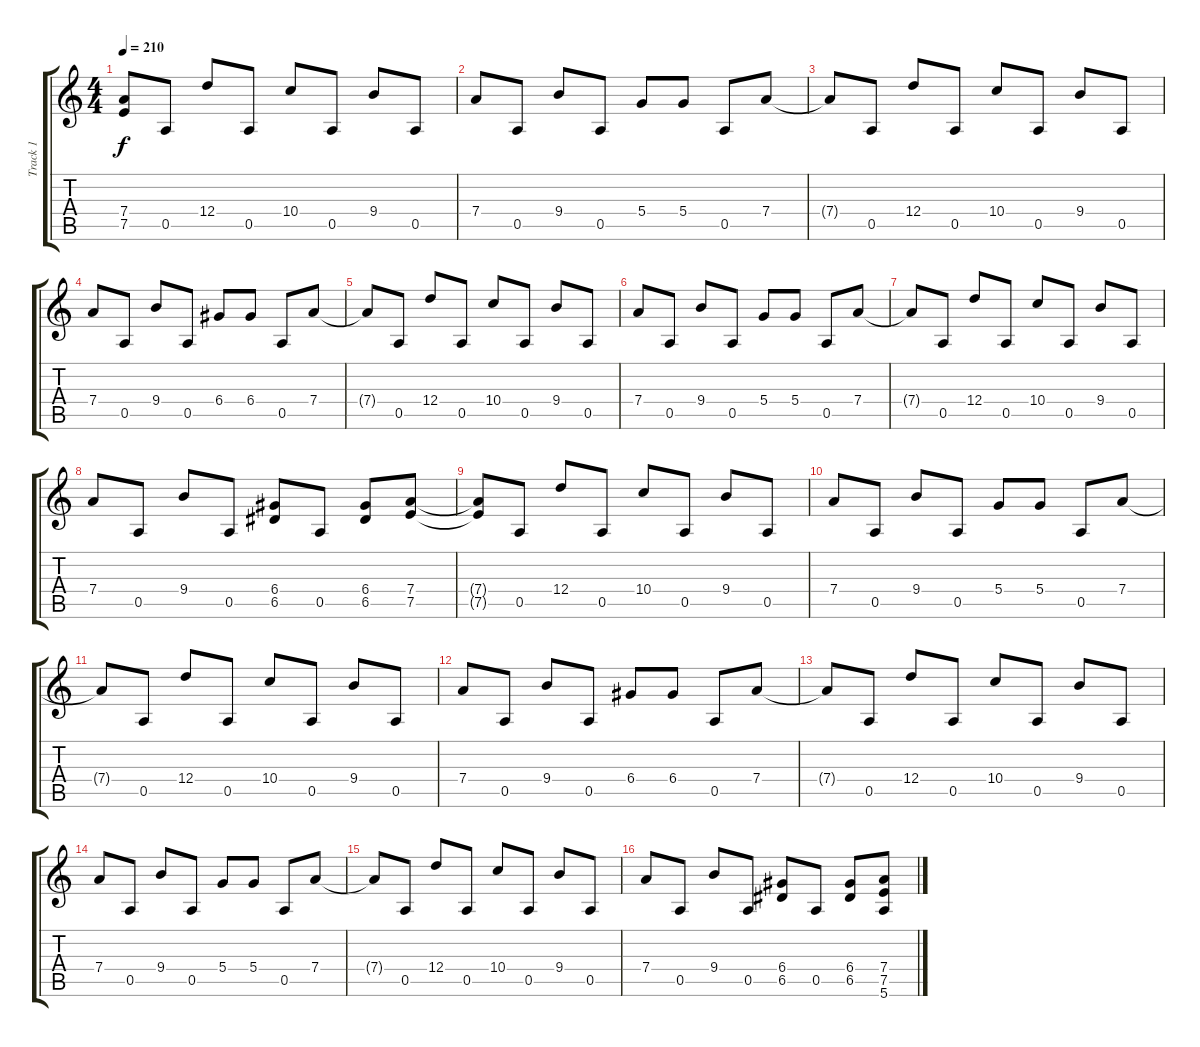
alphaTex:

\track ("Track 1" "Track 1") {instrument overdrivenguitar}
\staff {score tabs}
\tuning (E4 B3 G3 D3 A2 E2) {hide}
\ts (4 4)
\tempo 210
\clef g2
\ks c
(7.4{t} 7.5{t}).8{dy f} 0.5.8 12.4.8 0.5.8 10.4.8 0.5.8 9.4.8 0.5.8 |
7.4.8 0.5.8 9.4.8 0.5.8 5.4.8 5.4.8 0.5.8 7.4.8 |
7.4{t}.8 0.5.8 12.4.8 0.5.8 10.4.8 0.5.8 9.4.8 0.5.8 |
7.4.8 0.5.8 9.4.8 0.5.8 6.4.8 6.4.8 0.5.8 7.4.8 |
7.4{t}.8 0.5.8 12.4.8 0.5.8 10.4.8 0.5.8 9.4.8 0.5.8 |
7.4.8 0.5.8 9.4.8 0.5.8 5.4.8 5.4.8 0.5.8 7.4.8 |
7.4{t}.8 0.5.8 12.4.8 0.5.8 10.4.8 0.5.8 9.4.8 0.5.8 |
7.4.8 0.5.8 9.4.8 0.5.8 (6.4 6.5).8 0.5.8 (6.4 6.5).8 (7.4 7.5).8 |
(7.4{t} 7.5{t}).8 0.5.8 12.4.8 0.5.8 10.4.8 0.5.8 9.4.8 0.5.8 |
7.4.8 0.5.8 9.4.8 0.5.8 5.4.8 5.4.8 0.5.8 7.4.8 |
7.4{t}.8 0.5.8 12.4.8 0.5.8 10.4.8 0.5.8 9.4.8 0.5.8 |
7.4.8 0.5.8 9.4.8 0.5.8 6.4.8 6.4.8 0.5.8 7.4.8 |
7.4{t}.8 0.5.8 12.4.8 0.5.8 10.4.8 0.5.8 9.4.8 0.5.8 |
7.4.8 0.5.8 9.4.8 0.5.8 5.4.8 5.4.8 0.5.8 7.4.8 |
7.4{t}.8 0.5.8 12.4.8 0.5.8 10.4.8 0.5.8 9.4.8 0.5.8 |
7.4.8 0.5.8 9.4.8 0.5.8 (6.4 6.5).8 0.5.8 (6.4 6.5).8 (7.4 7.5 5.6).8
